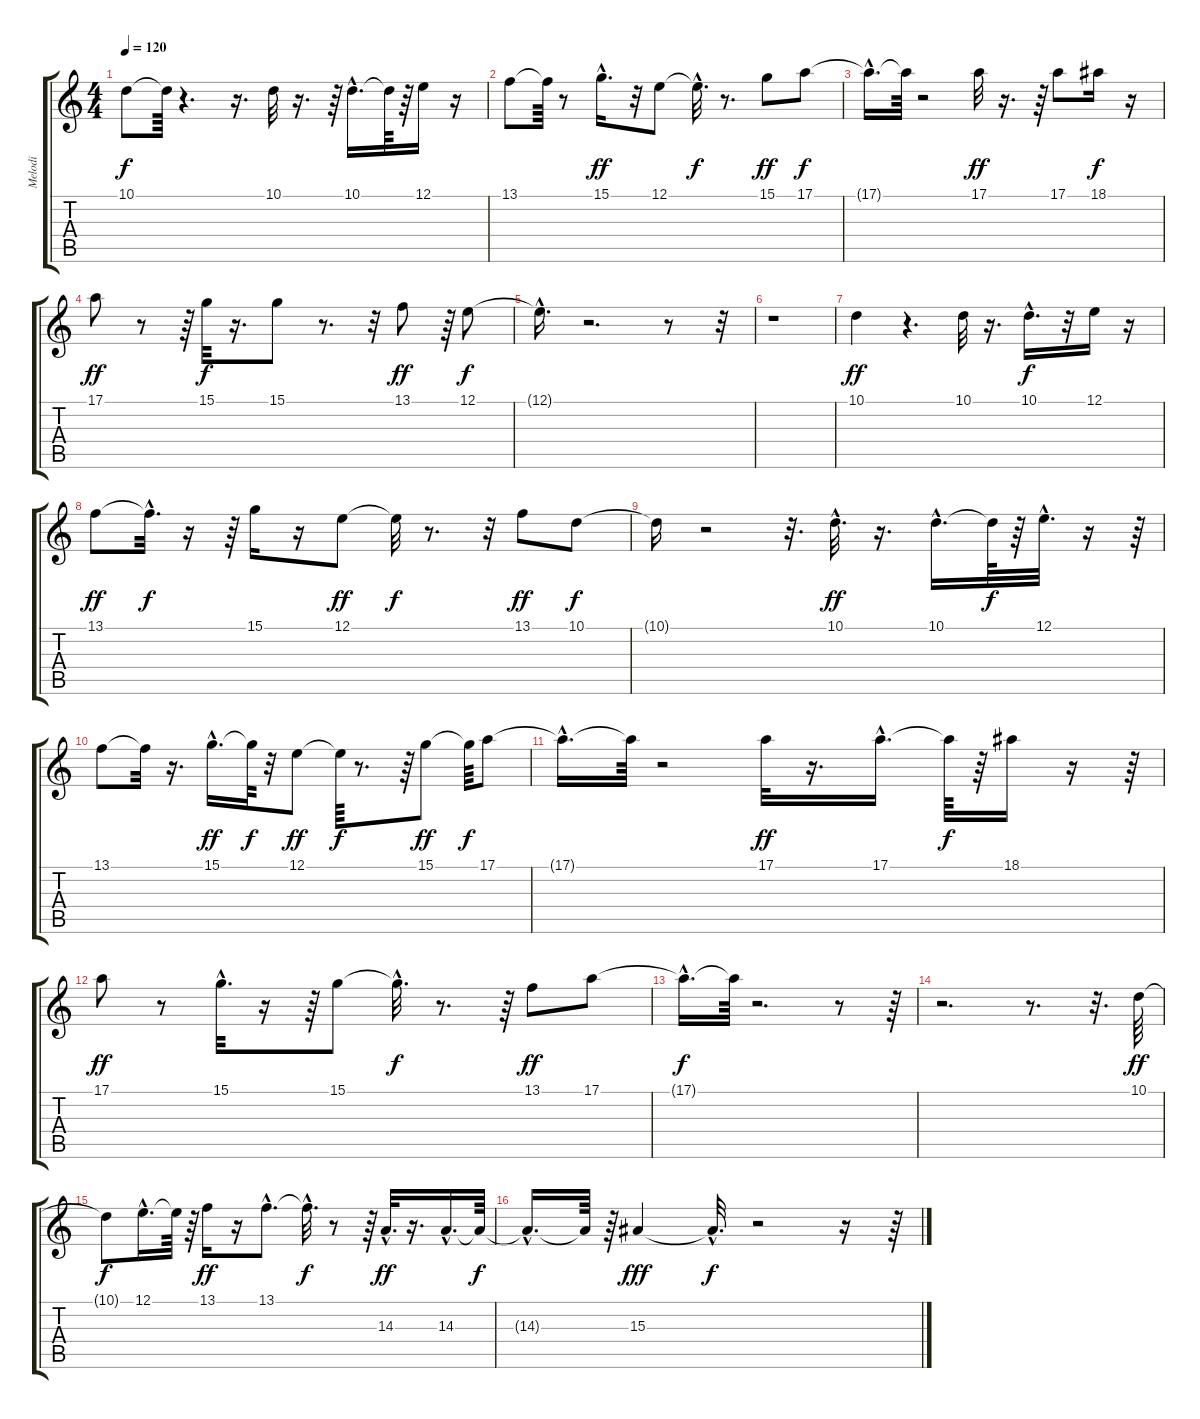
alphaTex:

\track ("Melodi" "Melodi") {instrument tuba}
\staff {score tabs}
\tuning (E4 B3 G3 D3 A2 E2) {hide}
\ts (4 4)
\tempo 120
\clef g2
\ks c
10.1{t}.8{dy f} 10.1{t}.64 r.4{d} r.16{d} 10.1.32 r.16{d} r.64 10.1{hac}.16{d} 10.1{t}.64 r.64 12.1.16 r.16 |
13.1.8 13.1{t}.64 r.8 15.1{hac}.16{d dy ff} r.32 12.1.8 12.1{hac t}.32{d dy f} r.8{d} 15.1.8{dy ff} 17.1.8{dy f} |
17.1{hac t}.16{d} 17.1{t}.64 r.2 17.1.32{dy ff} r.16{d} r.64 17.1.8 18.1.16{dy f} r.16 |
17.1.8{dy ff} r.8 r.64 15.1.32{dy f} r.16{d} 15.1.8 r.8{d} r.32 13.1.8{dy ff} r.64 12.1.8{dy f} |
12.1{hac t}.16{d} r.2{d} r.8 r.32 |
r.1 |
10.1.4{dy ff} r.4{d} 10.1.32 r.16{d} 10.1{hac}.16{d dy f} r.32 12.1.16 r.16 |
13.1.8{dy ff} 13.1{hac t}.32{d dy f} r.16 r.64 15.1.16 r.16 12.1.8{dy ff} 12.1{t}.32{dy f} r.8{d} r.32 13.1.8{dy ff} 10.1.8{dy f} |
10.1{t}.16 r.2 r.32{d} 10.1{hac}.32{d dy ff} r.16{d} 10.1{hac}.16{d} 10.1{t}.64{dy f} r.64 12.1{hac}.32{d} r.16 r.64 |
13.1.8 13.1{t}.32 r.16{d} 15.1{hac}.16{d dy ff} 15.1{t}.64{dy f} r.32 12.1.8{dy ff} 12.1{t}.64{dy f} r.8{d} r.64 15.1.8{dy ff} 15.1{t}.64{dy f} 17.1.8 |
17.1{hac t}.16{d} 17.1{t}.64 r.2 17.1.32{dy ff} r.16{d} 17.1{hac}.16{d} 17.1{t}.64{dy f} r.64 18.1.16 r.16 r.64 |
17.1.8{dy ff} r.8 15.1{hac}.32{d} r.16 r.64 15.1.8 15.1{hac t}.32{d dy f} r.8{d} r.64 13.1.8{dy ff} 17.1.8 |
17.1{hac t}.16{d dy f} 17.1{t}.64 r.2{d} r.8 r.64 |
r.2{d} r.8{d} r.32{d} 10.1.64{dy ff} |
10.1{t}.8{dy f} 12.1{hac}.16{d} 12.1{t}.64 r.64 13.1.16{dy ff} r.16 13.1{hac}.8{d} 13.1{hac t}.32{d dy f} r.8 r.64 14.3{hac}.32{d dy ff} r.16{d} 14.3{hac}.16{d} 14.3{t}.64{dy f} |
14.3{hac t}.16{d} 14.3{t}.64 r.64 15.3.4{dy fff} 15.3{hac t}.32{d dy f} r.2 r.16 r.64
